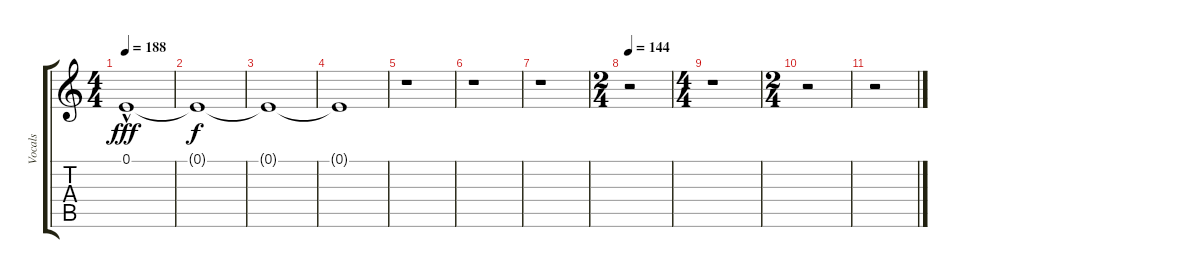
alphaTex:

\track ("Vocals" "Vocals") {instrument bassoon}
\staff {score tabs}
\tuning (E4 B3 G3 D3 A2 E2) {hide}
\ts (4 4)
\tempo 188
\clef g2
\ks c
0.1{hac}.1{dy fff} |
0.1{t}.1{dy f} |
0.1{t}.1 |
0.1{t}.1 |
r.1 |
r.1 |
r.1 |
\ts (2 4)
\tempo 144
r.2 |
\ts (4 4)
r.1 |
\ts (2 4)
r.2 |
r.2
